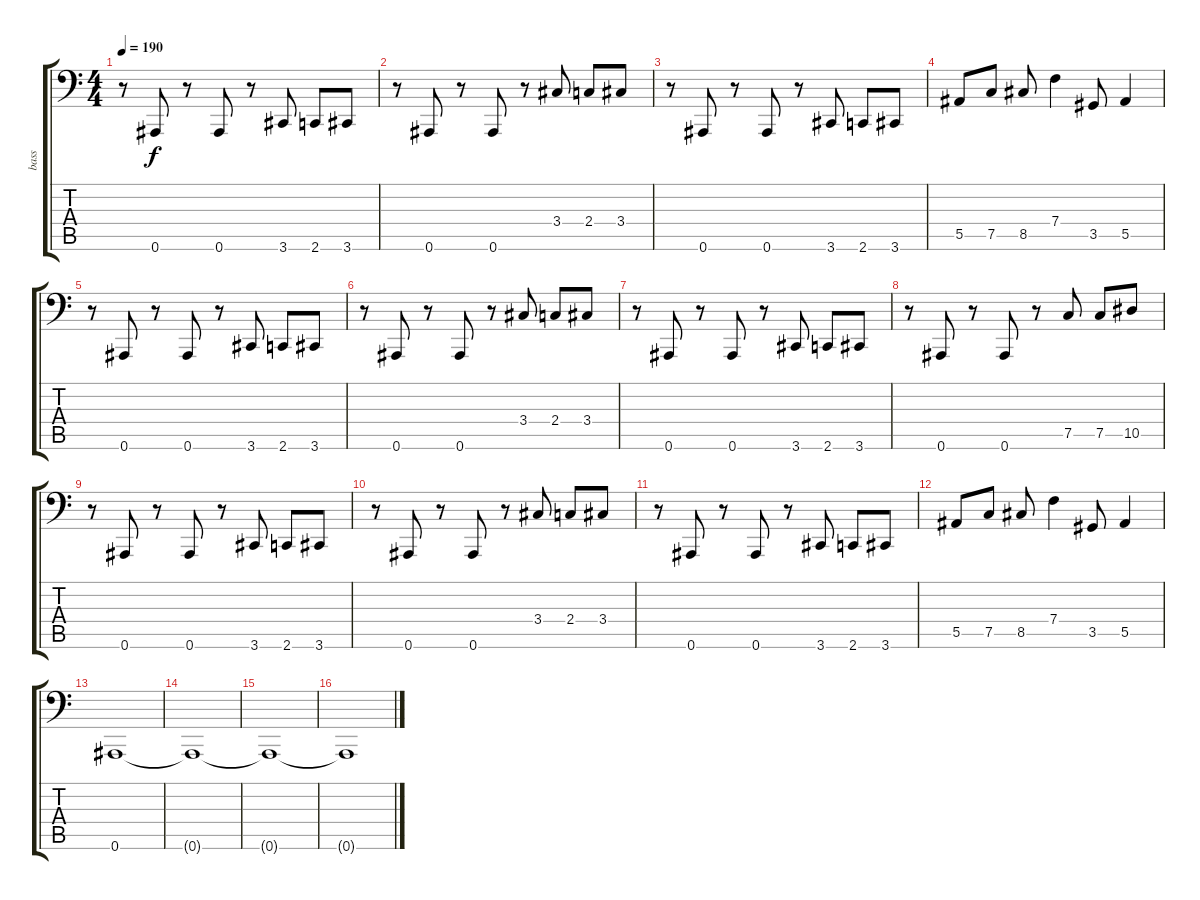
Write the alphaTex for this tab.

\track ("bass" "bass") {instrument electricbassfinger}
\staff {score tabs}
\tuning (C3 G2 Eb2 Bb1 F1 Bb0) {hide}
\ts (4 4)
\tempo 190
\clef f4
\ks c
r.8{dy f} 0.6.8 r.8 0.6.8 r.8 3.6.8 2.6.8 3.6.8 |
r.8 0.6.8 r.8 0.6.8 r.8 3.4.8 2.4.8 3.4.8 |
r.8 0.6.8 r.8 0.6.8 r.8 3.6.8 2.6.8 3.6.8 |
5.5.8 7.5.8 8.5.8 7.4.4 3.5.8 5.5.4 |
r.8 0.6.8 r.8 0.6.8 r.8 3.6.8 2.6.8 3.6.8 |
r.8 0.6.8 r.8 0.6.8 r.8 3.4.8 2.4.8 3.4.8 |
r.8 0.6.8 r.8 0.6.8 r.8 3.6.8 2.6.8 3.6.8 |
r.8 0.6.8 r.8 0.6.8 r.8 7.5.8 7.5.8 10.5.8 |
r.8 0.6.8 r.8 0.6.8 r.8 3.6.8 2.6.8 3.6.8 |
r.8 0.6.8 r.8 0.6.8 r.8 3.4.8 2.4.8 3.4.8 |
r.8 0.6.8 r.8 0.6.8 r.8 3.6.8 2.6.8 3.6.8 |
5.5.8 7.5.8 8.5.8 7.4.4 3.5.8 5.5.4 |
0.6.1 |
0.6{t}.1 |
0.6{t}.1 |
0.6{t}.1
